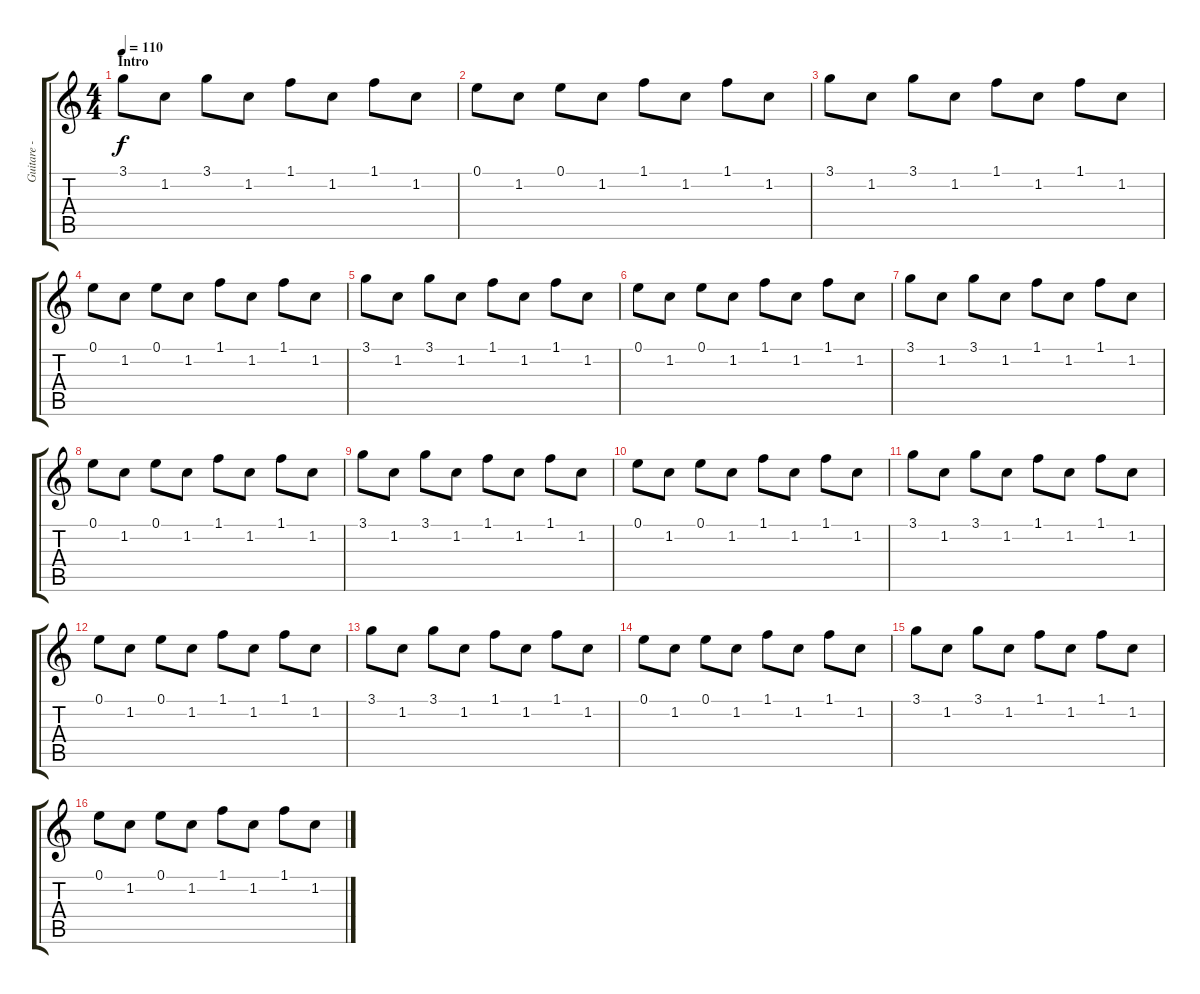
\track ("Guitare - Tom DeLonge" "Guitare - ") {instrument electricguitarclean}
\staff {score tabs}
\tuning (E4 B3 G3 D3 A2 E2) {hide}
\ts (4 4)
\section ("" "Intro")
\tempo 110
\clef g2
\ks c
3.1.8{dy f instrument electricguitarclean} 1.2.8 3.1.8 1.2.8 1.1.8 1.2.8 1.1.8 1.2.8 |
0.1.8 1.2.8 0.1.8 1.2.8 1.1.8 1.2.8 1.1.8 1.2.8 |
3.1.8 1.2.8 3.1.8 1.2.8 1.1.8 1.2.8 1.1.8 1.2.8 |
0.1.8 1.2.8 0.1.8 1.2.8 1.1.8 1.2.8 1.1.8 1.2.8 |
3.1.8 1.2.8 3.1.8 1.2.8 1.1.8 1.2.8 1.1.8 1.2.8 |
0.1.8 1.2.8 0.1.8 1.2.8 1.1.8 1.2.8 1.1.8 1.2.8 |
3.1.8 1.2.8 3.1.8 1.2.8 1.1.8 1.2.8 1.1.8 1.2.8 |
0.1.8 1.2.8 0.1.8 1.2.8 1.1.8 1.2.8 1.1.8 1.2.8 |
3.1.8 1.2.8 3.1.8 1.2.8 1.1.8 1.2.8 1.1.8 1.2.8 |
0.1.8 1.2.8 0.1.8 1.2.8 1.1.8 1.2.8 1.1.8 1.2.8 |
3.1.8 1.2.8 3.1.8 1.2.8 1.1.8 1.2.8 1.1.8 1.2.8 |
0.1.8 1.2.8 0.1.8 1.2.8 1.1.8 1.2.8 1.1.8 1.2.8 |
3.1.8 1.2.8 3.1.8 1.2.8 1.1.8 1.2.8 1.1.8 1.2.8 |
0.1.8 1.2.8 0.1.8 1.2.8 1.1.8 1.2.8 1.1.8 1.2.8 |
3.1.8 1.2.8 3.1.8 1.2.8 1.1.8 1.2.8 1.1.8 1.2.8 |
0.1.8 1.2.8 0.1.8 1.2.8 1.1.8 1.2.8 1.1.8 1.2.8
